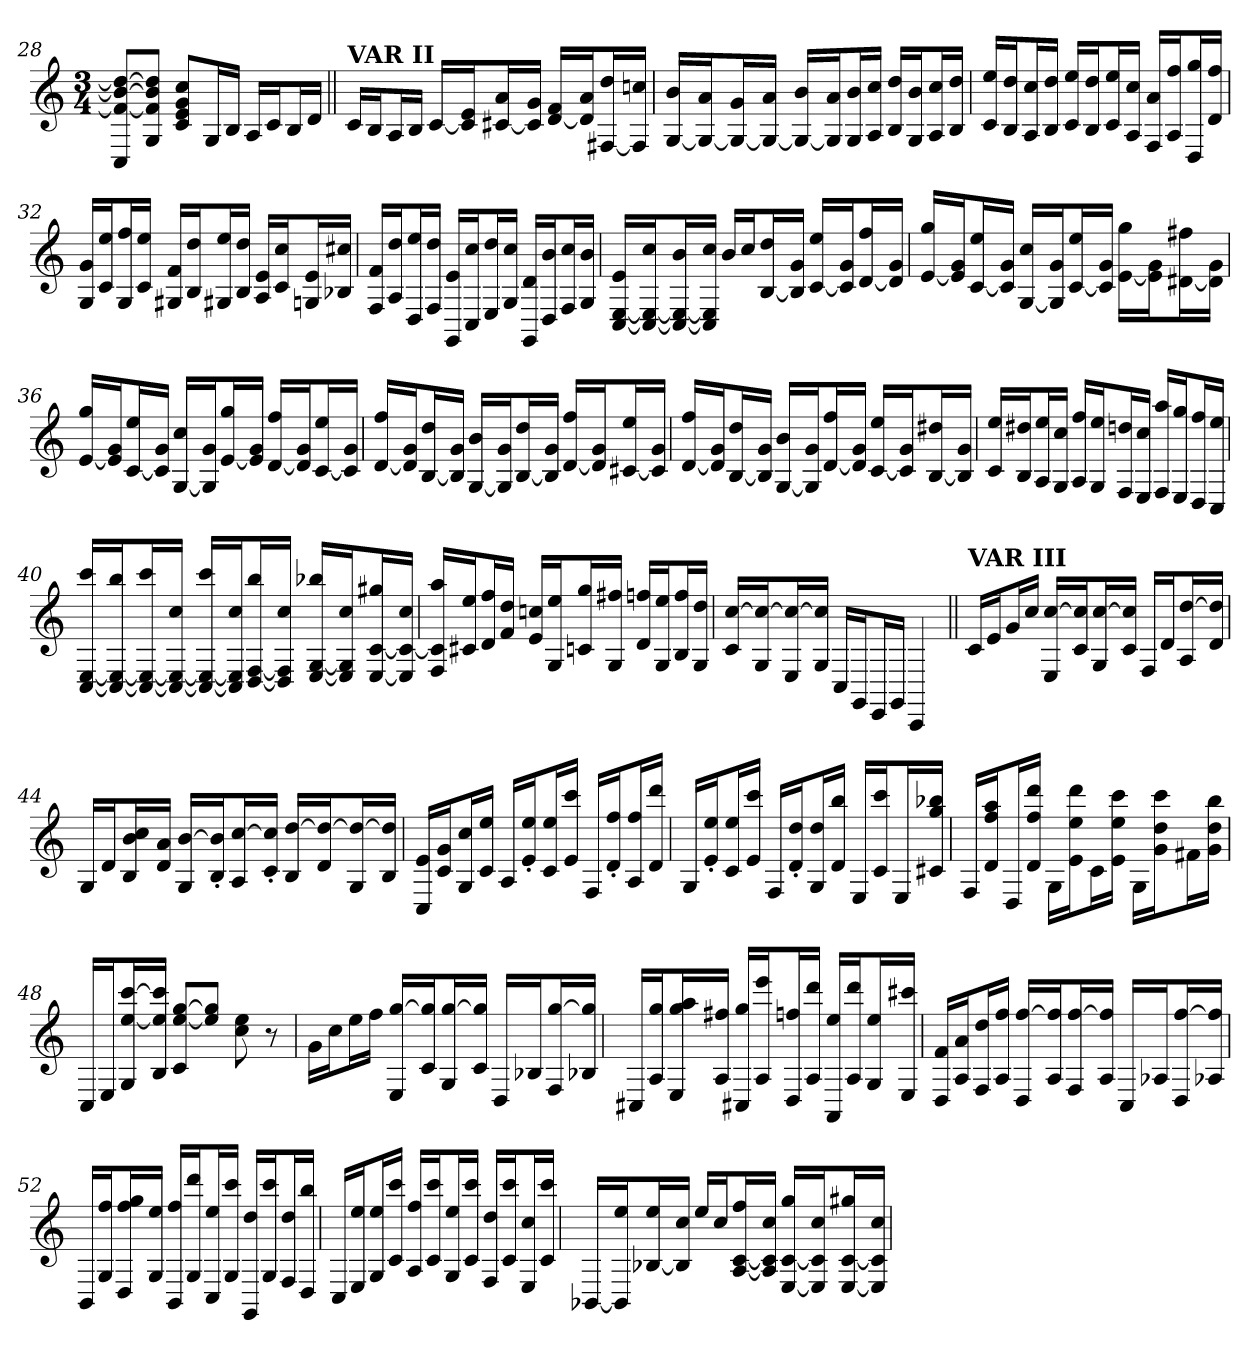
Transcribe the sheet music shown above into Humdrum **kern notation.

**kern
*part1
*staff1
*clefG2
*k[]
*M3/4
=28
8C 8f_ 8b_ 8dd_L
8G 8f] 8b] 8dd]J
8c 8e 8g 8ccL
16GL
16BJJ
16ALL
16cJ
16BL
16dJJ
=29||
!LO:TX:a:B:t=VAR II
16cLL
16BJ
16AL
16BJJ
[16cLL
16c] 16eJ
[16c#X 16aL
16c#] 16gJJ
[16d 16fLL
16d] 16aJ
[16F#X 16ddL
16F#] 16ccnJJ
=30
[16G 16bLL
16G_ 16aJ
16G_ 16gL
16G_ 16aJJ
16G_ 16bLL
16G] 16aJ
16G 16bL
16A 16ccJJ
16B 16ddLL
16G 16bJ
16A 16ccL
16B 16ddJJ
=31
16c 16eeLL
16B 16ddJ
16A 16ccL
16B 16ddJJ
16c 16eeLL
16B 16ddJ
16c 16eeL
16A 16ccJJ
16F 16aLL
16A 16ffJ
16D 16ggL
16d 16ffJJ
=32
16G 16gLL
16c 16eeJ
16G 16ffL
16c 16eeJJ
16G#X 16fLL
16B 16ddJ
16G#X 16eeL
16B 16ddJJ
16A 16eLL
16c 16ccJ
16Gn 16eL
16B-X 16cc#XJJ
=33
16F 16fLL
16A 16ddJ
16D 16eeL
16F 16ddJJ
16GG 16eLL
16C 16ccJ
16E 16ddL
16G 16ccJJ
16GG 16dLL
16D 16bJ
16F 16ccL
16G 16bJJ
=34
[16C [16E 16eLL
16C_ 16E_ 16ccJ
16C_ 16E_ 16bL
16C] 16E] 16ccJJ
16bLL
16ccJ
[16B 16ddL
16B] 16gJJ
[16c 16eeLL
16c] 16gJ
[16d 16ffL
16d] 16gJJ
=35
[16e 16ggLL
16e] 16gJ
[16c 16eeL
16c] 16gJJ
[16G 16ccLL
16G] 16gJ
[16c 16eeL
16c] 16gJJ
[16e 16ggLL
16e] 16gJ
[16d#X 16ff#XL
16d#] 16gJJ
=36
[16e 16ggLL
16e] 16gJ
[16c 16eeL
16c] 16gJJ
[16G 16ccLL
16G] 16gJ
[16e 16ggL
16e] 16gJJ
[16d 16ffLL
16d] 16gJ
[16c 16eeL
16c] 16gJJ
=37
[16d 16ffLL
16d] 16gJ
[16B 16ddL
16B] 16gJJ
[16G 16bLL
16G] 16gJ
[16B 16ddL
16B] 16gJJ
[16d 16ffLL
16d] 16gJ
[16c#X 16eeL
16c#] 16gJJ
=38
[16d 16ffLL
16d] 16gJ
[16B 16ddL
16B] 16gJJ
[16G 16bLL
16G] 16gJ
[16d 16ffL
16d] 16gJJ
[16c 16eeLL
16c] 16gJ
[16B 16dd#XL
16B] 16gJJ
=39
16c 16eeLL
16B 16dd#XJ
16A 16eeL
16G 16ccJJ
16A 16ffLL
16G 16eeJ
16F 16ddnL
16E 16ccJJ
16F 16aaLL
16E 16ggJ
16D 16ffL
16C 16eeJJ
=40
[16C [16E 16cccLL
16C_ 16E_ 16bbJ
16C_ 16E_ 16cccL
16C_ 16E_ 16ccJJ
16C_ 16E_ 16cccLL
16C] 16E] 16ccJ
[16D [16F 16bbL
16D] 16F] 16ccJJ
[16E [16G 16bb-XLL
16E] 16G] 16ccJ
[16E [16c 16gg#XL
16E] 16c_ 16ccJJ
=41
16F 16c] 16aaLL
16c#X 16eeJ
16d 16ffL
16f 16ddJJ
16e 16ccnLL
16G 16eeJ
16cn 16ggL
16G 16ff#XJJ
16d 16ffnLL
16G 16eeJ
16B 16ffL
16G 16ddJJ
=42
16c [16ccLL
16G 16cc_J
16E 16cc_L
16G 16cc]JJ
16CLL
16GGJ
16EEL
16GGJJ
4CC
=43||
!LO:TX:a:B:t=VAR III
16cLL
16eJ
16gL
16ccJJ
16E [16ccLL
16c 16cc]J
16G [16ccL
16c 16cc]JJ
16FLL
16dJ
16A [16ddL
16d 16dd]JJ
=44
16GLL
16dJ
16B 16b 16ccL
16d 16aJJ
16G [16bLL
16B' 16b]'J
16A [16ccL
16c' 16cc]'JJ
16B [16ddLL
16d 16dd_J
16G 16dd_L
16B 16dd]JJ
=45
16C 16eLL
16c 16gJ
16G 16ccL
16c 16eeJJ
16ALL
16e' 16ee'J
16c 16eeL
16e 16cccJJ
16FLL
16d' 16ff'J
16A 16ffL
16d 16dddJJ
=46
16GLL
16e' 16ee'J
16c 16eeL
16e 16cccJJ
16FLL
16d' 16dd'J
16G 16ddL
16d 16bbJJ
16ELL
16c 16cccJ
16EL
16c#X 16gg 16bb-XJJ
=47
16FLL
16d 16ff 16aaJ
16DL
16d 16ff 16dddJJ
16GLL
16e 16ee 16dddJ
16cL
16e 16ee 16cccJJ
16GLL
16g 16dd 16cccJ
16f#XL
16g 16dd 16bbJJ
=48
16CLL
16EJ
16G [16ee [16cccL
16B 16ee] 16ccc]JJ
8c [8ee [8ggL
8ee] 8gg]J
8cc 8ee
8r
=49
16gLL
16ccJ
16eeL
16ffJJ
16E [16ggLL
16c 16gg]J
16G [16ggL
16c 16gg]JJ
16DLL
16B-XJ
16F [16ggL
16B-X 16gg]JJ
=50
16C#XLL
16A 16ggJ
16E 16gg 16aaL
16A 16ff#XJJ
16C#X 16ggLL
16A 16eeeJ
16D 16ffnL
16A 16dddJJ
16AA 16eeLL
16A 16dddJ
16G 16eeL
16E 16ccc#XJJ
=51
16D 16fLL
16A 16aJ
16F 16ddL
16A 16ffJJ
16D [16ffLL
16A 16ff]J
16F [16ffL
16A 16ff]JJ
16CLL
16A-XJ
16D [16ffL
16A-X 16ff]JJ
=52
16BBLL
16G 16ffJ
16D 16ff 16ggL
16G 16eeJJ
16BB 16ffLL
16G 16dddJ
16C 16eeL
16G 16cccJJ
16GG 16ddLL
16G 16cccJ
16F 16ddL
16D 16bbJJ
=53
16CLL
16E 16eeJ
16G 16eeL
16c 16cccJJ
16A 16ffLL
16c 16cccJ
16G 16eeL
16c 16cccJJ
16F 16ddLL
16c 16cccJ
16E 16ccL
16c 16cccJJ
=54
[16BB-XLL
16BB-] 16eeJ
[16B-X 16eeL
16B-] 16ccJJ
16eeLL
16ccJ
[16A [16c 16ffL
16A] 16c] 16ccJJ
[16E [16c 16ggLL
16E] 16c] 16ccJ
[16E [16c 16gg#XL
16E] 16c] 16ccJJ
=
*-
